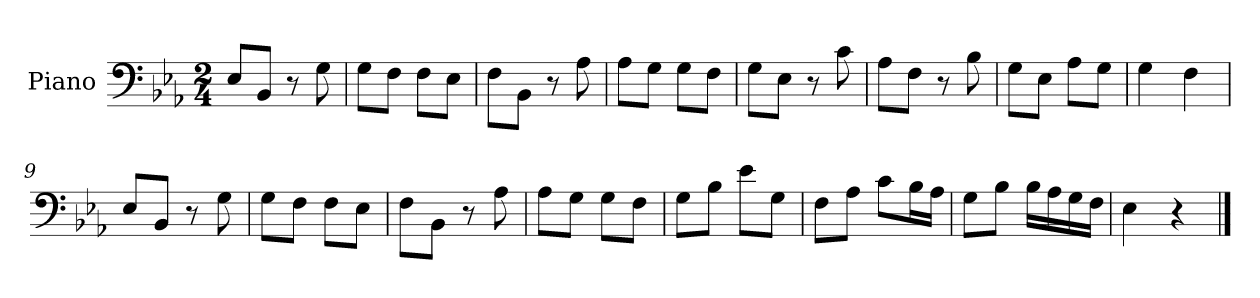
**kern
*part1
*staff1
*I"Piano
*I'Pno
*clefF4
*k[b-e-a-]
*E-:
*M2/4
=1
8E-/L
8BB-/J
8r
8G\
=2
8G\L
8F\J
8F\L
8E-\J
=3
8F\L
8BB-\J
8r
8A-\
=4
8A-\L
8G\J
8G\L
8F\J
=5
8G\L
8E-\J
8r
8c\
=6
8A-\L
8F\J
8r
8B-\
=7
8G\L
8E-\J
8A-\L
8G\J
=8
4G\
4F\
=9
8E-/L
8BB-/J
8r
8G\
=10
8G\L
8F\J
8F\L
8E-\J
=11
8F\L
8BB-\J
8r
8A-\
=12
8A-\L
8G\J
8G\L
8F\J
=13
8G\L
8B-\J
8e-\L
8G\J
=14
8F\L
8A-\J
8c\L
16B-\L
16A-\JJ
=15
8G\L
8B-\J
16B-\LL
16A-\
16G\
16F\JJ
=16
4E-\
4r
==
*-
